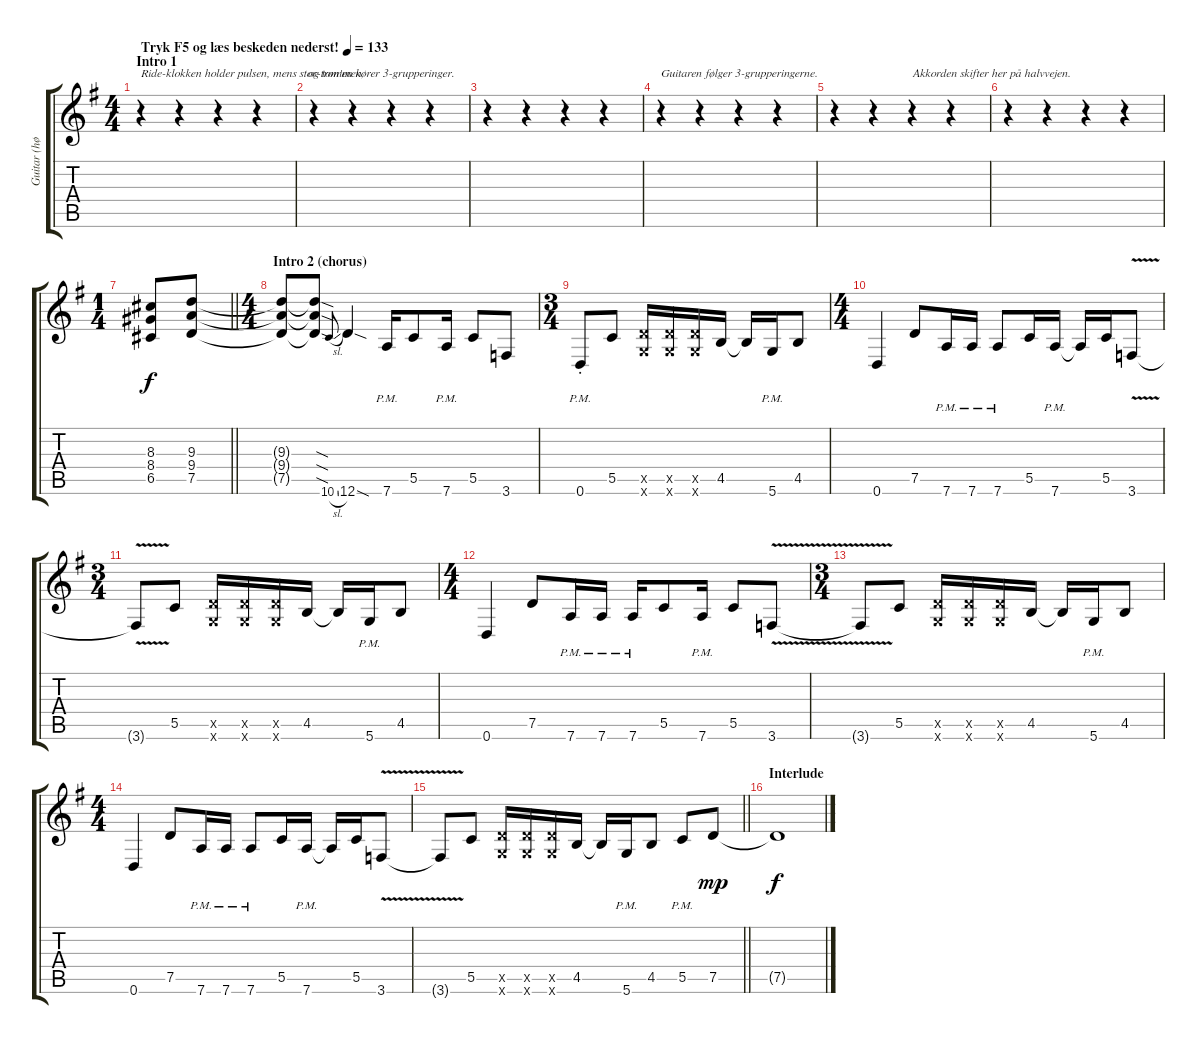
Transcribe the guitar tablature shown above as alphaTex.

\track ("Guitar (højre)" "Guitar (hø") {instrument overdrivenguitar}
\staff {score tabs}
\tuning (D4 A3 F3 C3 G2 D2) {hide}
\ts (4 4)
\section ("" "Intro 1")
\tempo (133 "Tryk F5 og læs beskeden nederst!")
\clef g2
\ks eminor
r.4{txt "Ride-klokken holder pulsen, mens stor-trommen" dy f instrument overdrivenguitar} r.4 r.4 r.4{txt "                 og tom'en kører 3-grupperinger."} |
r.4 r.4 r.4 r.4 |
r.4 r.4 r.4 r.4 |
r.4{txt "Guitaren følger 3-grupperingerne."} r.4 r.4 r.4 |
r.4 r.4 r.4{txt "Akkorden skifter her på halvvejen."} r.4 |
r.4 r.4 r.4 r.4 |
\ts (1 4)
\barLineRight lightlight
(8.3 8.4 6.5).8 (9.3 9.4 7.5).8 |
\ts (4 4)
\section ("" "Intro 2 (chorus)")
(9.3{t} 9.4{t} 7.5{t}).8 (9.3{sod t} 9.4{sod t} 7.5{sod t}).8 10.6{sl}.8{gr onbeat} 12.6{sod}.4 7.6{pm}.16 5.5.8 7.6{pm}.16 5.5.8 3.6.8 |
\ts (3 4)
0.6{pm st}.8 5.5.8 (7.5{x} 5.6{x}).16 (7.5{x} 5.6{x}).16 (7.5{x} 5.6{x}).16 4.5.16 4.5{t}.16 5.6{pm}.16 4.5.8 |
\ts (4 4)
0.6.4 7.5.8 7.6{pm}.16 7.6{pm}.16 7.6{pm}.8 5.5.16 7.6{pm}.16 7.6{t}.16 5.5.16 3.6{v}.8 |
\ts (3 4)
3.6{t}.8 5.5.8 (7.5{x} 5.6{x}).16 (7.5{x} 5.6{x}).16 (7.5{x} 5.6{x}).16 4.5.16 4.5{t}.16 5.6{pm}.16 4.5.8 |
\ts (4 4)
0.6.4 7.5.8 7.6{pm}.16 7.6{pm}.16 7.6{pm}.16 5.5.8 7.6{pm}.16 5.5.8 3.6{v}.8 |
\ts (3 4)
3.6{t}.8 5.5.8 (7.5{x} 5.6{x}).16 (7.5{x} 5.6{x}).16 (7.5{x} 5.6{x}).16 4.5.16 4.5{t}.16 5.6{pm}.16 4.5.8 |
\ts (4 4)
0.6.4 7.5.8 7.6{pm}.16 7.6{pm}.16 7.6{pm}.8 5.5.16 7.6{pm}.16 7.6{t}.16 5.5.16 3.6{v}.8 |
\barLineRight lightlight
3.6{t}.8 5.5.8 (7.5{x} 5.6{x}).16 (7.5{x} 5.6{x}).16 (7.5{x} 5.6{x}).16 4.5.16 4.5{t}.16 5.6{pm}.16 4.5.8 5.5{pm}.8 7.5.8{dy mp} |
\section ("" "Interlude")
7.5{t}.1{dy f}
